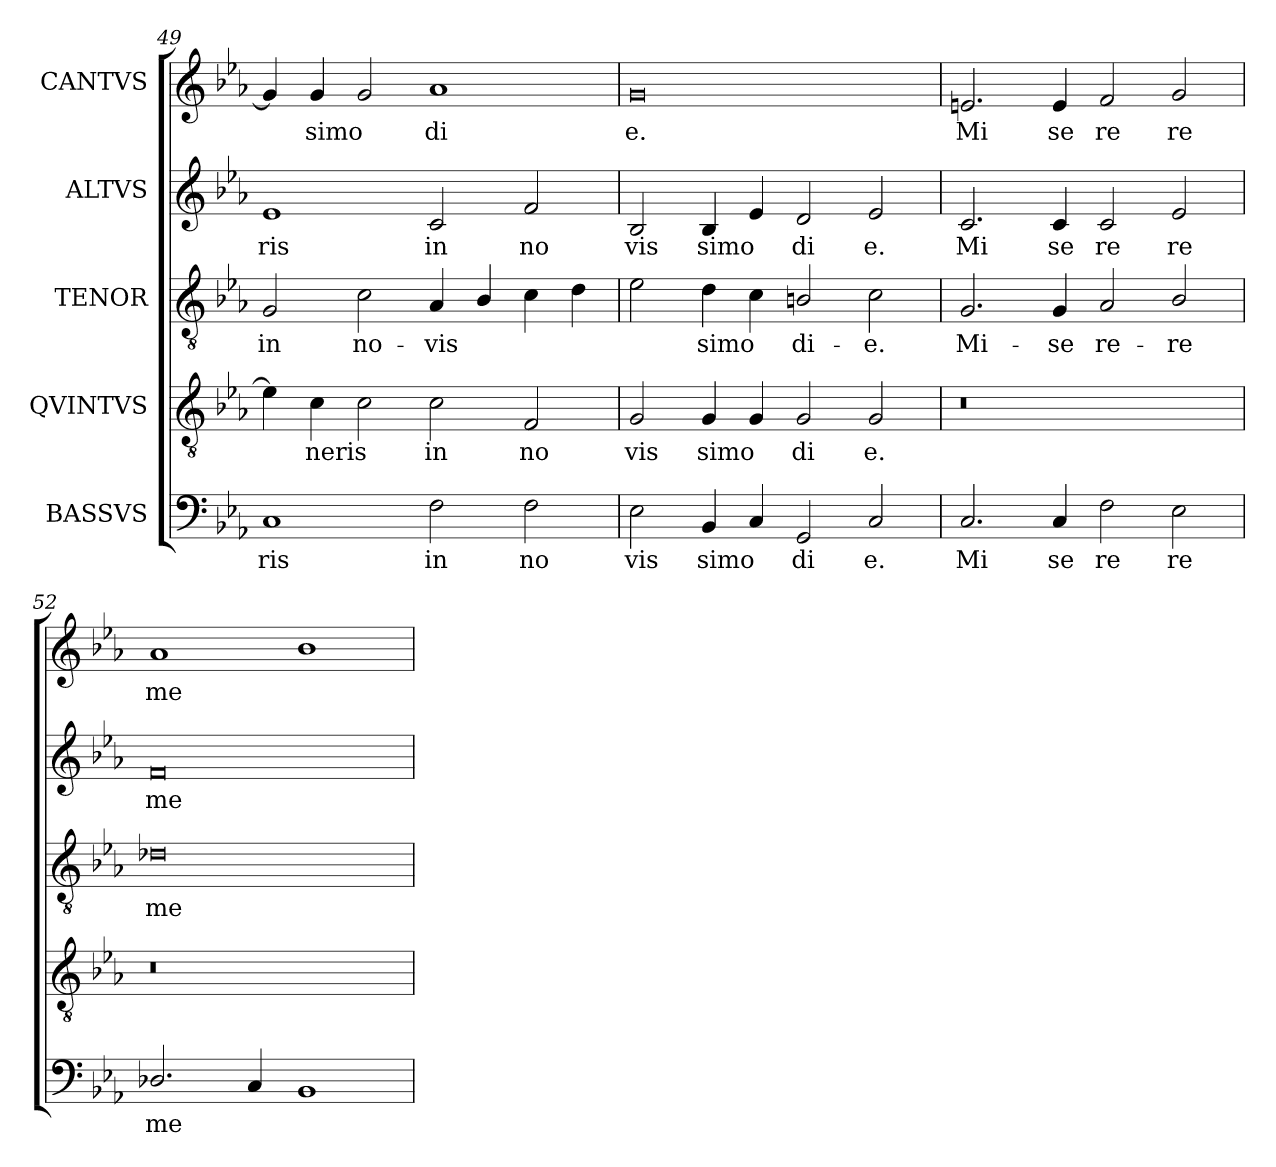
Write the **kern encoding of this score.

**kern	**text	**kern	**text	**kern	**text	**kern	**text	**kern	**text
*part5	*part5	*part4	*part4	*part3	*part3	*part2	*part2	*part1	*part1
*staff5	*staff5	*staff4	*staff4	*staff3	*staff3	*staff2	*staff2	*staff1	*staff1
*I"BASSVS	*	*I"QVINTVS	*	*I"TENOR	*	*I"ALTVS	*	*I"CANTVS	*
*clefF4	*	*clefGv2	*	*clefGv2	*	*clefG2	*	*clefG2	*
*k[b-e-a-]	*	*k[b-e-a-]	*	*k[b-e-a-]	*	*k[b-e-a-]	*	*k[b-e-a-]	*
*E-:	*	*E-:	*	*E-:	*	*E-:	*	*E-:	*
=49	=49	=49	=49	=49	=49	=49	=49	=49	=49
!	!LO:LY:b:cj	!	!LO:LY:b:cj	!	!LO:LY:b:cj	!	!LO:LY:b:cj	!	!LO:LY:b:cj
1C	ris	4e-\]	.	2G/	in	1e-	ris	4g/]	.
!	!	!	!LO:LY:b:cj	!	!	!	!	!	!LO:LY:b:cj
.	.	4c\	neris	.	.	.	.	4g/	simo
!	!	!	!LO:LY:b:cj	!	!LO:LY:b:cj	!	!	!	!LO:LY:b:cj
.	.	2c\	.	2c\	no-	.	.	2g/	.
!	!LO:LY:b:cj	!	!LO:LY:b:cj	!	!LO:LY:b:cj	!	!LO:LY:b:cj	!	!LO:LY:b:cj
2F\	in	2c\	in	4A-/	-vis-	2c/	in	1a-	di
!	!	!	!	!	!LO:LY:b:cj	!	!	!	!
.	.	.	.	4B-/	--	.	.	.	.
!	!LO:LY:b:cj	!	!LO:LY:b:cj	!	!LO:LY:b:cj	!	!LO:LY:b:cj	!	!
2F\	no	2F/	no	4c\	--	2f/	no	.	.
!	!	!	!	!	!LO:LY:b:cj	!	!	!	!
.	.	.	.	4d\	--	.	.	.	.
=50	=50	=50	=50	=50	=50	=50	=50	=50	=50
!	!LO:LY:b:cj	!	!LO:LY:b:cj	!	!LO:LY:b:cj	!	!LO:LY:b:cj	!	!LO:LY:b:cj
2E-\	vis	2G/	vis	2e-\	--	2B-/	vis	0g	e.
!	!LO:LY:b:cj	!	!LO:LY:b:cj	!	!LO:LY:b:cj	!	!LO:LY:b:cj	!	!
4BB-/	simo	4G/	simo	4d\	-simo	4B-/	simo	.	.
!	!LO:LY:b:cj	!	!LO:LY:b:cj	!	!LO:LY:b:cj	!	!LO:LY:b:cj	!	!
4C/	.	4G/	.	4c\	.	4e-/	.	.	.
!	!LO:LY:b:cj	!	!LO:LY:b:cj	!	!LO:LY:b:cj	!	!LO:LY:b:cj	!	!
2GG/	di	2G/	di	2Bn/	di-	2d/	di	.	.
!	!LO:LY:b:cj	!	!LO:LY:b:cj	!	!LO:LY:b:cj	!	!LO:LY:b:cj	!	!
2C/	e.	2G/	e.	2c\	-e.	2e-/	e.	.	.
=51	=51	=51	=51	=51	=51	=51	=51	=51	=51
!	!LO:LY:b:cj	!	!	!	!LO:LY:b:cj	!	!LO:LY:b:cj	!	!LO:LY:b:cj
2.C/	Mi	0r	.	2.G/	Mi-	2.c/	Mi	2.en/	Mi
!	!LO:LY:b:cj	!	!	!	!LO:LY:b:cj	!	!LO:LY:b:cj	!	!LO:LY:b:cj
4C/	se	.	.	4G/	-se	4c/	se	4e/	se
!	!LO:LY:b:cj	!	!	!	!LO:LY:b:cj	!	!LO:LY:b:cj	!	!LO:LY:b:cj
2F\	re	.	.	2A-/	re-	2c/	re	2f/	re
!	!LO:LY:b:cj	!	!	!	!LO:LY:b:cj	!	!LO:LY:b:cj	!	!LO:LY:b:cj
2E-\	re	.	.	2B-/	-re	2e-/	re	2g/	re
=52	=52	=52	=52	=52	=52	=52	=52	=52	=52
!	!LO:LY:b:cj	!	!	!	!LO:LY:b:cj	!	!LO:LY:b:cj	!	!LO:LY:b:cj
2.D-X/	me	0r	.	0d-X	me-	0f	me	1a-	me
!	!LO:LY:b:cj	!	!	!	!	!	!	!	!
4C/	.	.	.	.	.	.	.	.	.
!	!LO:LY:b:cj	!	!	!	!	!	!	!	!LO:LY:b:cj
1BB-	.	.	.	.	.	.	.	1b-	.
=	=	=	=	=	=	=	=	=	=
*-	*-	*-	*-	*-	*-	*-	*-	*-	*-
